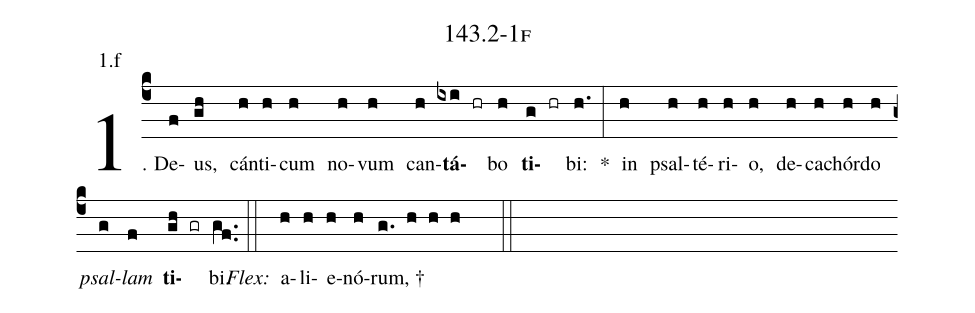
name: 143.2-1f;
annotation: 1.f;
%%
(c4)1. De(f)us,(gh) cán(h)ti(h)cum(h) no(h)vum(h) can(h)<b>tá</b>(ixi hr)bo(h) <b>ti</b>(g hr)bi:(h.) *(:) in(h) psal(h)té(h)ri(h)o,(h) de(h)ca(h)chór(h)do(h) <i>psal</i>(g)<i>lam</i>(f) <b>ti</b>(gh gr)bi.(gf..) (::)
<i>Flex:</i>()  a(h)li(h)e(h)nó(h)rum, †(g. h h h  ::)
